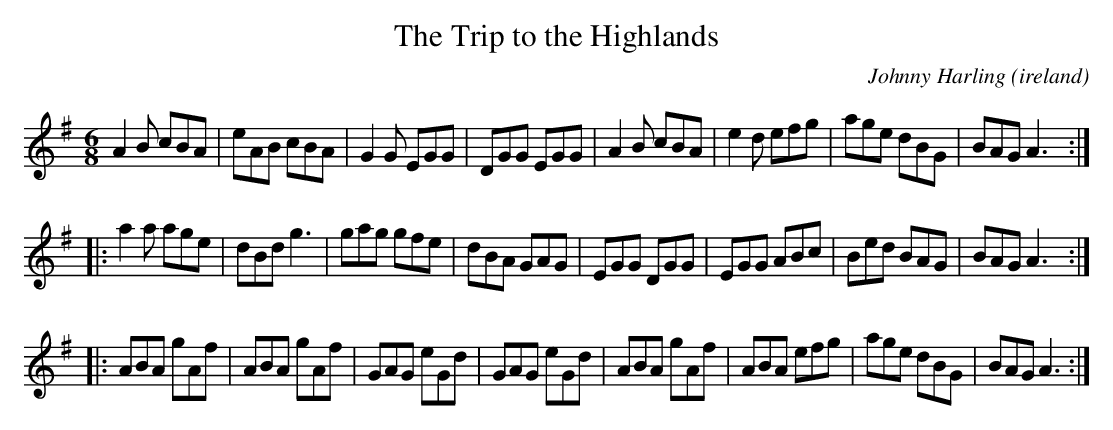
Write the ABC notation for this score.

X:1
T:Trip to the Highlands, The
O:ireland
M:6/8
C:Johnny Harling
K:ADor
A2B cBA | eAB cBA | G2G EGG | DGG EGG |\
A2B cBA | e2d efg | age dBG | BAG A3 :|*
|: a2a age | dBd g3 | gag gfe | dBA GAG |\
EGG DGG | EGG ABc | Bed BAG | BAG A3 :|*
|: ABA gAf | ABA gAf | GAG eGd | GAG eGd | \
ABA gAf | ABA efg | age dBG | BAG A3 :|**
